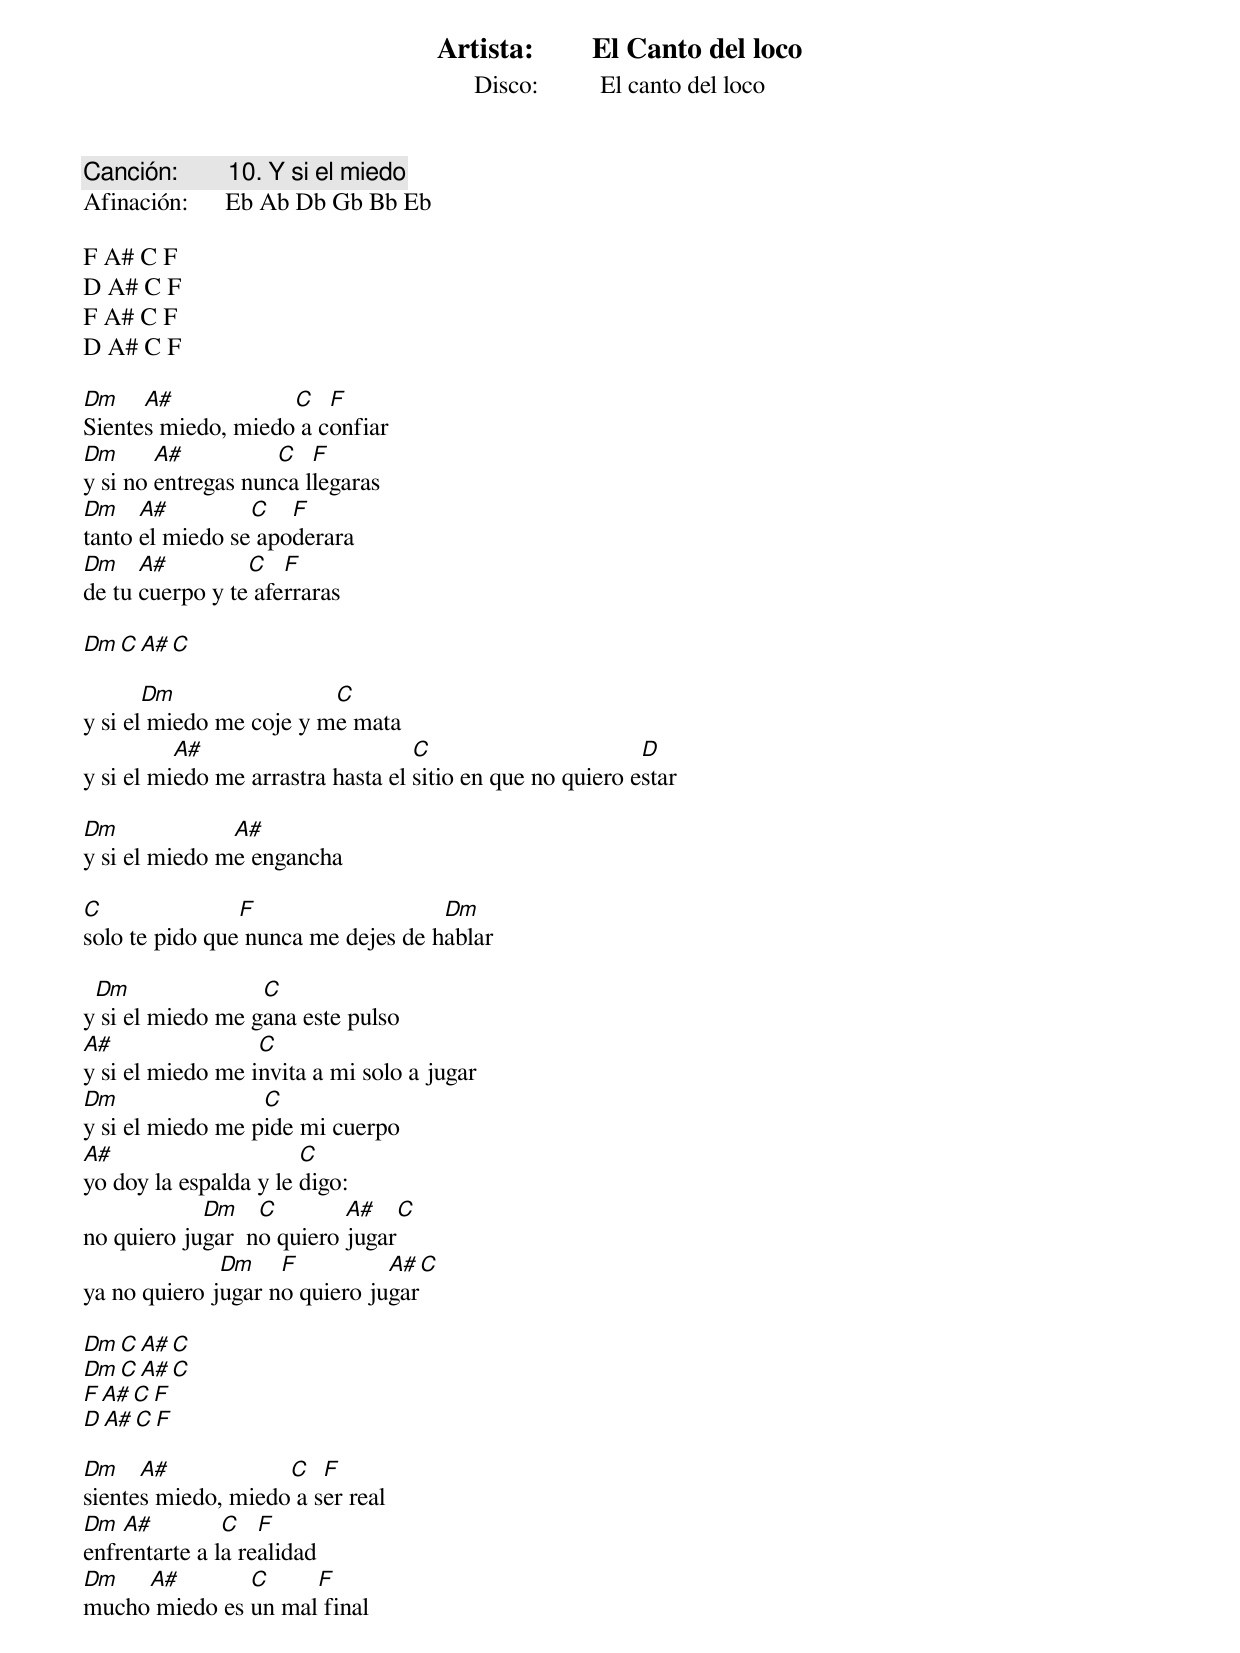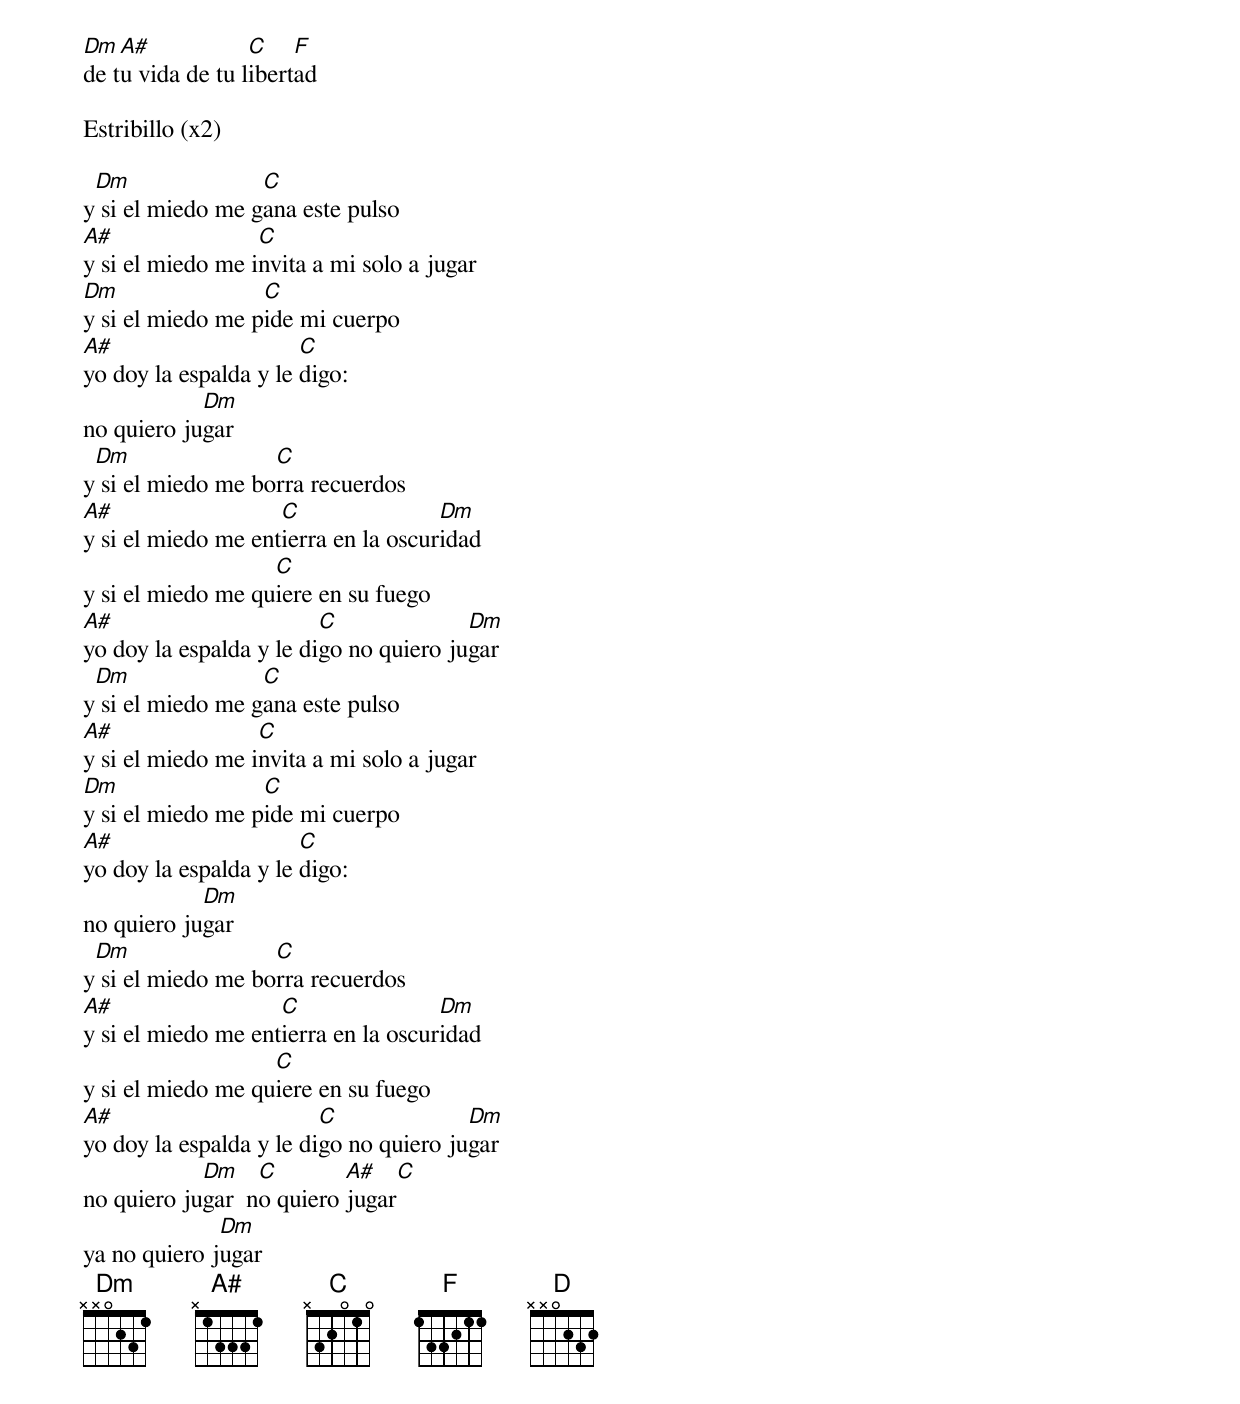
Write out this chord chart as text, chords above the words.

Artista:	El Canto del loco
Disco:		El canto del loco
Canción:	10. Y si el miedo
Afinación: 	Eb Ab Db Gb Bb Eb

F A# C F
D A# C F
F A# C F
D A# C F

Dm    A#            C   F
Sientes miedo, miedo a confiar
Dm      A#          C   F
y si no entregas nunca llegaras
Dm    A#         C   F
tanto el miedo se apoderara
Dm    A#         C   F
de tu cuerpo y te aferraras

Dm C A# C

       Dm                C
y si el miedo me coje y me mata
          A#                       C                       D
y si el miedo me arrastra hasta el sitio en que no quiero estar

Dm             A#
y si el miedo me engancha

C               F                   Dm
solo te pido que nunca me dejes de hablar

 Dm               C
y si el miedo me gana este pulso
A#                C
y si el miedo me invita a mi solo a jugar
Dm                C
y si el miedo me pide mi cuerpo
A#                     C
yo doy la espalda y le digo:
            Dm    C        A#   C
no quiero jugar  no quiero jugar
              Dm    F          A#   C
ya no quiero jugar no quiero jugar

Dm C A# C
Dm C A# C
F A# C F
D A# C F

Dm    A#            C   F
sientes miedo, miedo a ser real
Dm  A#         C   F
enfrentarte a la realidad
Dm   A#        C     F
mucho miedo es un mal final
Dm  A#            C    F
de tu vida de tu libertad

Estribillo (x2)

 Dm               C
y si el miedo me gana este pulso
A#                C
y si el miedo me invita a mi solo a jugar
Dm                C
y si el miedo me pide mi cuerpo
A#                     C
yo doy la espalda y le digo:
            Dm
no quiero jugar
 Dm                C
y si el miedo me borra recuerdos
A#                  C                Dm
y si el miedo me entierra en la oscuridad
                   C
y si el miedo me quiere en su fuego
A#                       C              Dm
yo doy la espalda y le digo no quiero jugar
 Dm               C
y si el miedo me gana este pulso
A#                C
y si el miedo me invita a mi solo a jugar
Dm                C
y si el miedo me pide mi cuerpo
A#                     C
yo doy la espalda y le digo:
            Dm
no quiero jugar
 Dm                C
y si el miedo me borra recuerdos
A#                  C                Dm
y si el miedo me entierra en la oscuridad
                   C
y si el miedo me quiere en su fuego
A#                       C              Dm
yo doy la espalda y le digo no quiero jugar
            Dm    C        A#   C
no quiero jugar  no quiero jugar
              Dm
ya no quiero jugar
